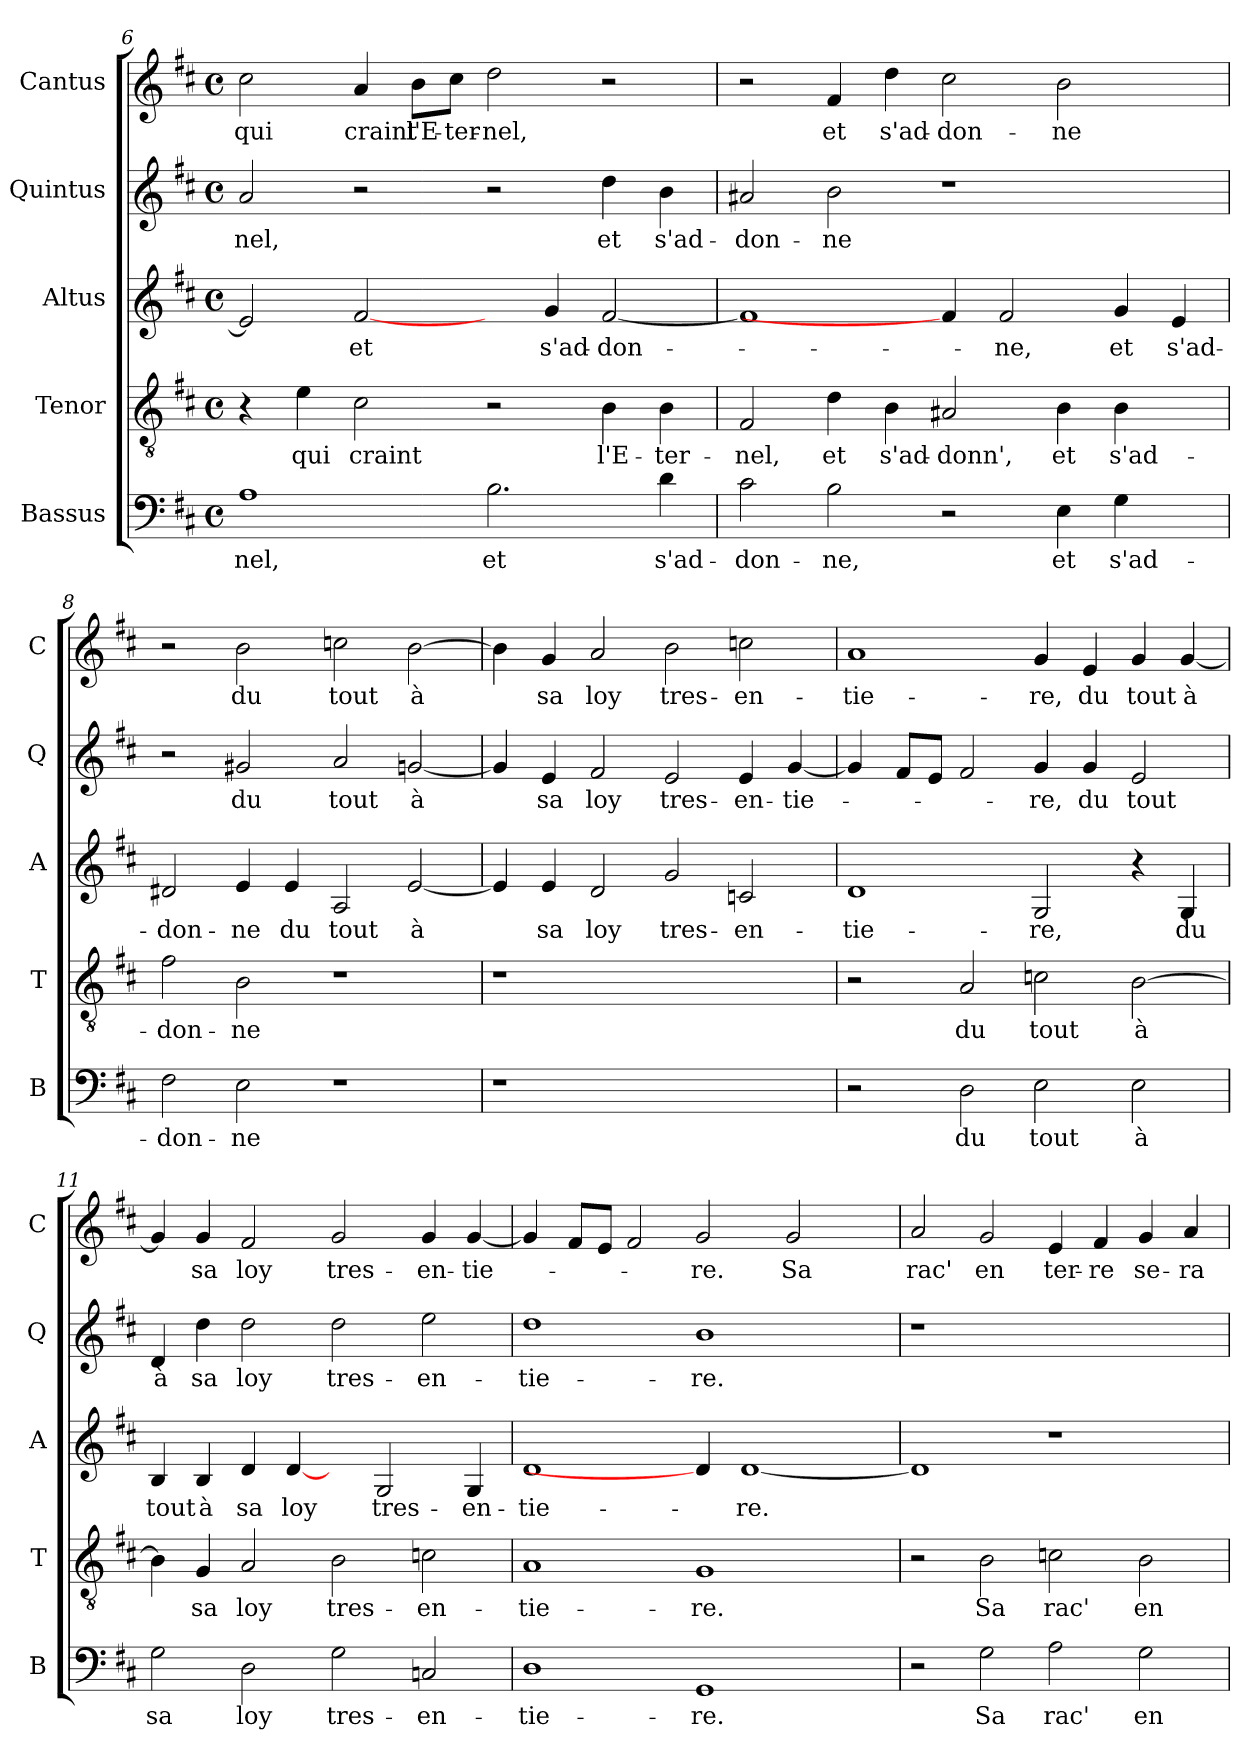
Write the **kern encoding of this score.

**kern	**text	**kern	**text	**kern	**text	**kern	**text	**kern	**text
*part5	*part5	*part4	*part4	*part3	*part3	*part2	*part2	*part1	*part1
*staff5	*staff5	*staff4	*staff4	*staff3	*staff3	*staff2	*staff2	*staff1	*staff1
*I"Bassus	*	*I"Tenor	*	*I"Altus	*	*I"Quintus	*	*I"Cantus	*
*I'B	*	*I'T	*	*I'A	*	*I'Q	*	*I'C	*
*clefF4	*	*clefGv2	*	*clefG2	*	*clefG2	*	*clefG2	*
*k[f#c#]	*	*k[f#c#]	*	*k[f#c#]	*	*k[f#c#]	*	*k[f#c#]	*
*D:	*	*D:	*	*D:	*	*D:	*	*D:	*
*M4/4	*	*M4/4	*	*M4/4	*	*M4/4	*	*M4/4	*
*met(c)	*	*met(c)	*	*met(c)	*	*met(c)	*	*met(c)	*
=6	=6	=6	=6	=6	=6	=6	=6	=6	=6
!	!LO:LY:b	!	!	!	!	!	!LO:LY:b	!	!LO:LY:b
1A	-nel,	4r	.	2e/]	.	2a/	-nel,	2cc#\	qui
!	!	!	!LO:LY:b	!	!	!	!	!	!
.	.	4e\	qui	.	.	.	.	.	.
!	!	!	!LO:LY:b	!	!LO:LY:b	!	!	!	!LO:LY:b
.	.	2c#\	craint	[2f#/	et	2r	.	4a/	craint
!	!	!	!	!	!	!	!	!	!LO:LY:b
.	.	.	.	.	.	.	.	8b\L	l'E-
!	!	!	!	!	!	!	!	!	!LO:LY:b
.	.	.	.	.	.	.	.	8cc#\J	-ter-
!	!LO:LY:b	!	!	!	!	!	!	!	!LO:LY:b
2.B\	et	2r	.	4ryy	.	2r	.	2dd\	-nel,
!	!	!	!	!	!LO:LY:b	!	!	!	!
.	.	.	.	4g/	s'ad-	.	.	.	.
!	!	!	!LO:LY:b	!	!LO:LY:b	!	!LO:LY:b	!	!
.	.	4B\	l'E-	[2f#/	-don-	4dd\	et	2r	.
!	!LO:LY:b	!	!LO:LY:b	!	!	!	!LO:LY:b	!	!
4d\	s'ad-	4B\	-ter-	.	.	4b\	s'ad-	.	.
=7	=7	=7	=7	=7	=7	=7	=7	=7	=7
!	!LO:LY:b	!	!LO:LY:b	!	!	!	!LO:LY:b	!	!
2c#\	-don-	2F#/	-nel,	1f#]	.	2a#X/	-don-	2r	.
!	!LO:LY:b	!	!LO:LY:b	!	!	!	!LO:LY:b	!	!LO:LY:b
2B\	-ne,	4d\	et	.	.	2b\	-ne	4f#/	et
!	!	!	!LO:LY:b	!	!	!	!	!	!LO:LY:b
.	.	4B\	s'ad-	.	.	.	.	4dd\	s'ad-
!	!	!	!LO:LY:b	!	!	!	!	!	!LO:LY:b
2r	.	2A#X/	-donn',	4f#/]	.	1r	.	2cc#\	-don-
!	!	!	!	!	!LO:LY:b	!	!	!	!
.	.	.	.	2f#/	-ne,	.	.	.	.
!	!LO:LY:b	!	!LO:LY:b	!	!	!	!	!	!LO:LY:b
4E\	et	4B\	et	.	.	.	.	2b\	-ne
!	!LO:LY:b	!	!LO:LY:b	!	!LO:LY:b	!	!	!	!
4G\	s'ad-	4B\	s'ad-	4g/	et	.	.	.	.
!	!	!	!	!	!LO:LY:b	!	!	!	!
4ryy	.	4ryy	.	4e/	s'ad-	4ryy	.	4ryy	.
!!LO:PB:g=z
=8	=8	=8	=8	=8	=8	=8	=8	=8	=8
!	!LO:LY:b	!	!LO:LY:b	!	!LO:LY:b	!	!	!	!
2F#\	-don-	2f#\	-don-	2d#X/	-don-	2r	.	2r	.
!	!LO:LY:b	!	!LO:LY:b	!	!LO:LY:b	!	!LO:LY:b	!	!LO:LY:b
2E\	-ne	2B\	-ne	4e/	-ne	2g#X/	du	2b\	du
!	!	!	!	!	!LO:LY:b	!	!	!	!
.	.	.	.	4e/	du	.	.	.	.
!	!	!	!	!	!LO:LY:b	!	!LO:LY:b	!	!LO:LY:b
1r	.	1r	.	2A/	tout	2a/	tout	2ccn\	tout
!	!	!	!	!	!LO:LY:b	!	!LO:LY:b	!	!LO:LY:b
.	.	.	.	[2e/	à	[2gn/	à	[2b\	à
=9	=9	=9	=9	=9	=9	=9	=9	=9	=9
1r	.	1r	.	4e/]	.	4g/]	.	4b\]	.
!	!	!	!	!	!LO:LY:b	!	!LO:LY:b	!	!LO:LY:b
.	.	.	.	4e/	sa	4e/	sa	4g/	sa
!	!	!	!	!	!LO:LY:b	!	!LO:LY:b	!	!LO:LY:b
.	.	.	.	2d/	loy	2f#/	loy	2a/	loy
!	!	!	!	!	!LO:LY:b	!	!LO:LY:b	!	!LO:LY:b
1ryy	.	1ryy	.	2g/	tres-	2e/	tres-	2b\	tres-
!	!	!	!	!	!LO:LY:b	!	!LO:LY:b	!	!LO:LY:b
.	.	.	.	2cn/	-en-	4e/	-en-	2ccn\	-en-
!	!	!	!	!	!	!	!LO:LY:b	!	!
.	.	.	.	.	.	[4g/	-tie-	.	.
=10	=10	=10	=10	=10	=10	=10	=10	=10	=10
!	!	!	!	!	!LO:LY:b	!	!	!	!LO:LY:b
2r	.	2r	.	1d	-tie-	4g/]	.	1a	-tie-
.	.	.	.	.	.	8f#/L	.	.	.
.	.	.	.	.	.	8e/J	.	.	.
!	!LO:LY:b	!	!LO:LY:b	!	!	!	!	!	!
2D\	du	2A/	du	.	.	2f#/	.	.	.
!	!LO:LY:b	!	!LO:LY:b	!	!LO:LY:b	!	!LO:LY:b	!	!LO:LY:b
2E\	tout	2cn\	tout	2G/	-re,	4g/	-re,	4g/	-re,
!	!	!	!	!	!	!	!LO:LY:b	!	!LO:LY:b
.	.	.	.	.	.	4g/	du	4e/	du
!	!LO:LY:b	!	!LO:LY:b	!	!	!	!LO:LY:b	!	!LO:LY:b
2E\	à	[2B\	à	4r	.	2e/	tout	4g/	tout
!	!	!	!	!	!LO:LY:b	!	!	!	!LO:LY:b
.	.	.	.	4G/	du	.	.	[4g/	à
=11	=11	=11	=11	=11	=11	=11	=11	=11	=11
!	!LO:LY:b	!	!	!	!LO:LY:b	!	!LO:LY:b	!	!
2G\	sa	4B\]	.	4B/	tout	4d/	à	4g/]	.
!	!	!	!LO:LY:b	!	!LO:LY:b	!	!LO:LY:b	!	!LO:LY:b
.	.	4G/	sa	4B/	à	4dd\	sa	4g/	sa
!	!LO:LY:b	!	!LO:LY:b	!	!LO:LY:b	!	!LO:LY:b	!	!LO:LY:b
2D\	loy	2A/	loy	4d/	sa	2dd\	loy	2f#/	loy
!	!	!	!	!	!LO:LY:b	!	!	!	!
.	.	.	.	[4d/	loy	.	.	.	.
!	!LO:LY:b	!	!LO:LY:b	!	!	!	!LO:LY:b	!	!LO:LY:b
2G\	tres-	2B\	tres-	4ryy	.	2dd\	tres-	2g/	tres-
!	!	!	!	!	!LO:LY:b	!	!	!	!
.	.	.	.	2G/	tres-	.	.	.	.
!	!LO:LY:b	!	!LO:LY:b	!	!	!	!LO:LY:b	!	!LO:LY:b
2Cn/	-en-	2cn\	-en-	.	.	2ee\	-en-	4g/	-en-
!	!	!	!	!	!LO:LY:b	!	!	!	!LO:LY:b
.	.	.	.	4G/	-en-	.	.	[4g/	-tie-
!!LO:LB:g=z
=12	=12	=12	=12	=12	=12	=12	=12	=12	=12
!	!LO:LY:b	!	!LO:LY:b	!	!LO:LY:b	!	!LO:LY:b	!	!
1D	-tie-	1A	-tie-	1d	-tie-	1dd	-tie-	4g/]	.
.	.	.	.	.	.	.	.	8f#/L	.
.	.	.	.	.	.	.	.	8e/J	.
.	.	.	.	.	.	.	.	2f#/	.
!	!LO:LY:b	!	!LO:LY:b	!	!	!	!LO:LY:b	!	!LO:LY:b
1GG	-re.	1G	-re.	4d/]	.	1b	-re.	2g/	-re.
!	!	!	!	!	!LO:LY:b	!	!	!	!
.	.	.	.	[1d	-re.	.	.	.	.
!	!	!	!	!	!	!	!	!	!LO:LY:b
.	.	.	.	.	.	.	.	2g/	Sa
4ryy	.	4ryy	.	.	.	4ryy	.	4ryy	.
=13	=13	=13	=13	=13	=13	=13	=13	=13	=13
!	!	!	!	!	!	!	!	!	!LO:LY:b
2r	.	2r	.	1d]	.	1r	.	2a/	rac'
!	!LO:LY:b	!	!LO:LY:b	!	!	!	!	!	!LO:LY:b
2G\	Sa	2B\	Sa	.	.	.	.	2g/	en
!	!LO:LY:b	!	!LO:LY:b	!	!	!	!	!	!LO:LY:b
2A\	rac'	2cn\	rac'	1r	.	1ryy	.	4e/	ter-
!	!	!	!	!	!	!	!	!	!LO:LY:b
.	.	.	.	.	.	.	.	4f#/	-re
!	!LO:LY:b	!	!LO:LY:b	!	!	!	!	!	!LO:LY:b
2G\	en	2B\	en	.	.	.	.	4g/	se-
!	!	!	!	!	!	!	!	!	!LO:LY:b
.	.	.	.	.	.	.	.	4a/	-ra
=	=	=	=	=	=	=	=	=	=
*-	*-	*-	*-	*-	*-	*-	*-	*-	*-
